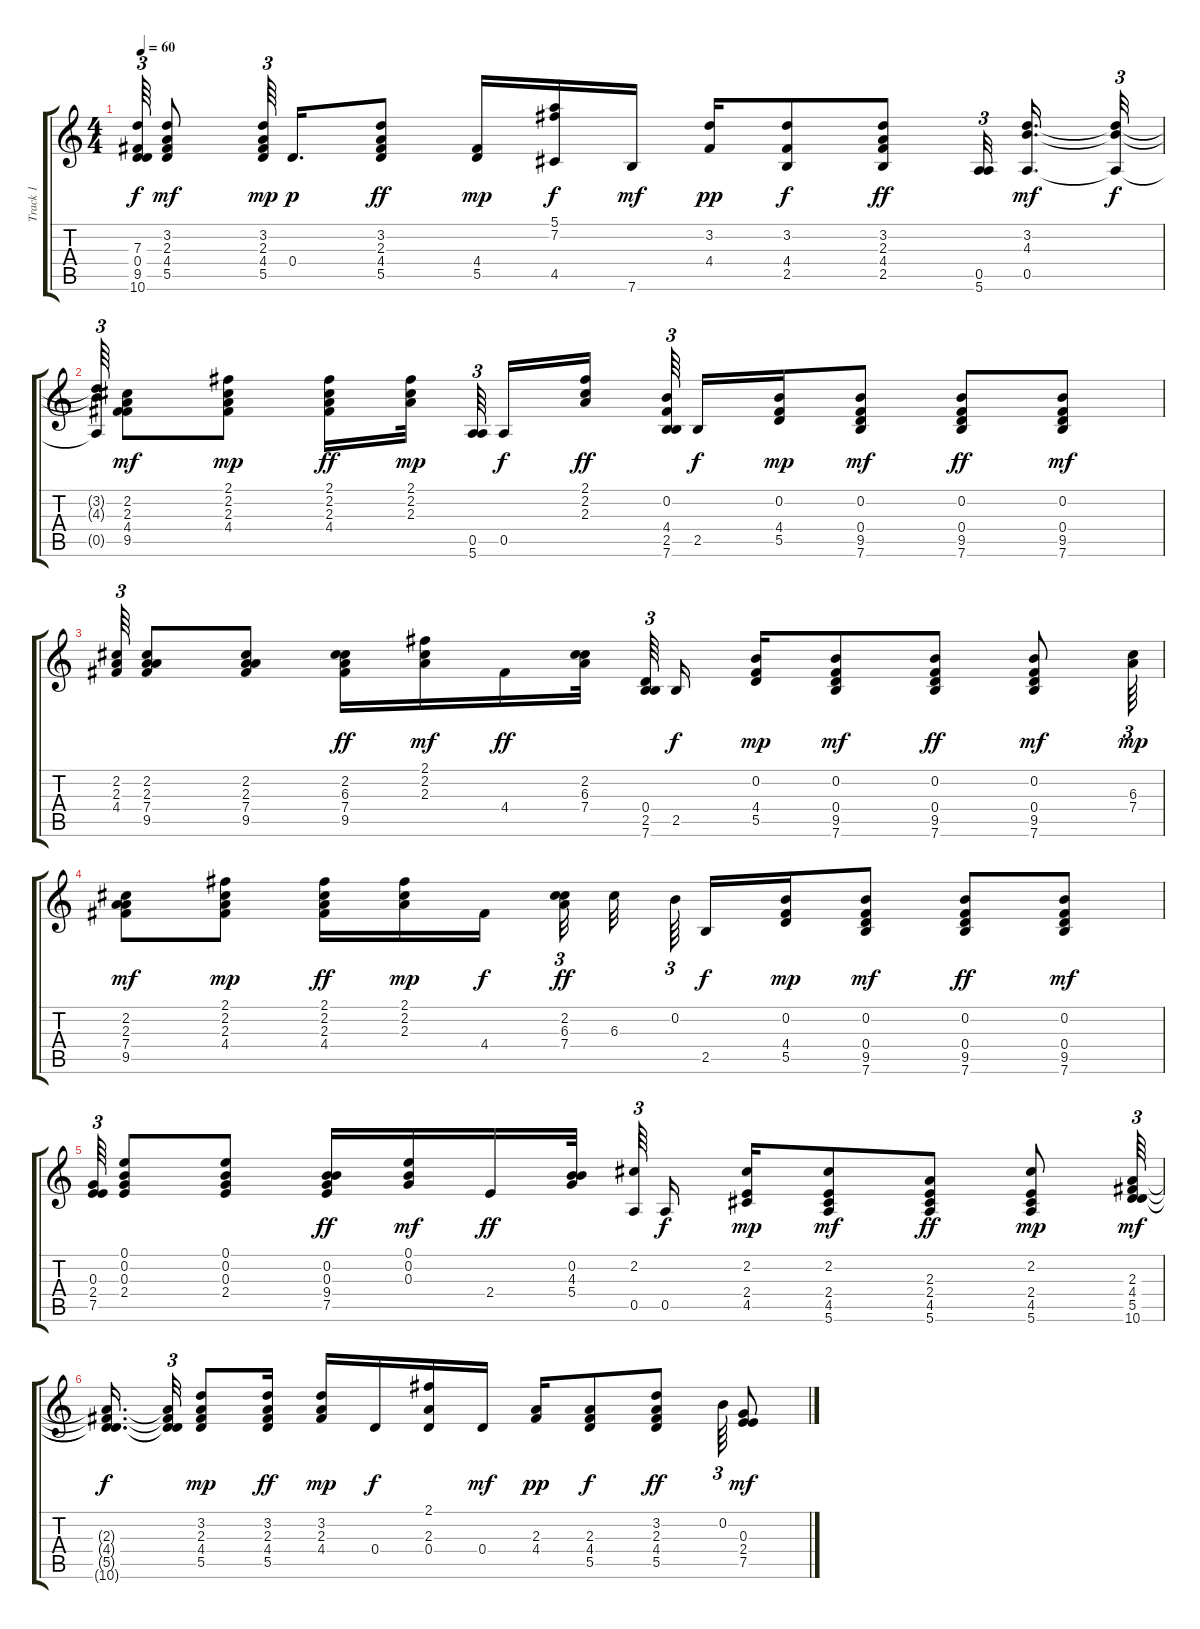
\track ("Track 1" "Track 1") {instrument acousticguitarsteel}
\staff {score tabs}
\tuning (E4 B3 G3 D3 A2 E2) {hide}
\ts (4 4)
\tempo 60
\clef g2
\ks c
(7.3{t} 0.4{t} 9.5{t} 10.6{t}).64{tu (3 2) dy f} (3.2 2.3 4.4 5.5).8{dy mf} (3.2 2.3 4.4 5.5).64{tu (3 2) dy mp} 0.4.16{d dy p} (3.2 2.3 4.4 5.5).8{dy ff} (4.4 5.5).16{dy mp} (5.1 7.2 4.5).16{dy f} 7.6.16{dy mf} (3.2 4.4).16{dy pp} (3.2 4.4 2.5).8{dy f} (3.2 2.3 4.4 2.5).8{dy ff} (0.5 5.6).32{tu (3 2)} (3.2 4.3 0.5).16{d dy mf} (3.2{t} 4.3{t} 0.5{t}).32{tu (3 2) dy f} |
(3.2{t} 4.3{t} 0.5{t}).64{tu (3 2)} (2.2 2.3 4.4 9.5).8{dy mf} (2.1 2.2 2.3 4.4).8{dy mp} (2.1 2.2 2.3 4.4).16{dy ff} (2.1 2.2 2.3).32{dy mp} (0.5 5.6).64{tu (3 2)} 0.5.16{dy f} (2.1 2.2 2.3).16{dy ff} (0.2 4.4 2.5 7.6).64{tu (3 2)} 2.5.16{dy f} (0.2 4.4 5.5).16{dy mp} (0.2 0.4 9.5 7.6).8{dy mf} (0.2 0.4 9.5 7.6).8{dy ff} (0.2 0.4 9.5 7.6).8{dy mf} |
(2.2 2.3 4.4).64{tu (3 2)} (2.2 2.3 7.4 9.5).8 (2.2 2.3 7.4 9.5).8 (2.2 6.3 7.4 9.5).16{dy ff} (2.1 2.2 2.3).16{dy mf} 4.4.16{dy ff} (2.2 6.3 7.4).32 (0.4 2.5 7.6).64{tu (3 2)} 2.5.16{dy f} (0.2 4.4 5.5).16{dy mp} (0.2 0.4 9.5 7.6).8{dy mf} (0.2 0.4 9.5 7.6).8{dy ff} (0.2 0.4 9.5 7.6).8{dy mf} (6.3 7.4).64{tu (3 2) dy mp} |
(2.2 2.3 7.4 9.5).8{dy mf} (2.1 2.2 2.3 4.4).8{dy mp} (2.1 2.2 2.3 4.4).16{dy ff} (2.1 2.2 2.3).16{dy mp} 4.4.16{dy f} (2.2 6.3 7.4).32{tu (3 2) dy ff} 6.3.32 0.2.64{tu (3 2)} 2.5.16{dy f} (0.2 4.4 5.5).16{dy mp} (0.2 0.4 9.5 7.6).8{dy mf} (0.2 0.4 9.5 7.6).8{dy ff} (0.2 0.4 9.5 7.6).8{dy mf} |
(0.3 2.4 7.5).64{tu (3 2)} (0.1 0.2 0.3 2.4).8 (0.1 0.2 0.3 2.4).8 (0.2 0.3 9.4 7.5).16{dy ff} (0.1 0.2 0.3).16{dy mf} 2.4.16{dy ff} (0.2 4.3 5.4).32 (2.2 0.5).64{tu (3 2)} 0.5.16{dy f} (2.2 2.4 4.5).16{dy mp} (2.2 2.4 4.5 5.6).8{dy mf} (2.3 2.4 4.5 5.6).8{dy ff} (2.2 2.4 4.5 5.6).8{dy mp} (2.3 4.4 5.5 10.6).64{tu (3 2) dy mf} |
(2.3{t} 4.4{t} 5.5{t} 10.6{t}).16{d dy f} (2.3{t} 4.4{t} 5.5{t} 10.6{t}).32{tu (3 2)} (3.2 2.3 4.4 5.5).8{dy mp} (3.2 2.3 4.4 5.5).16{dy ff} (3.2 2.3 4.4).16{dy mp} 0.4.16{dy f} (2.1 2.3 0.4).16 0.4.16{dy mf} (2.3 4.4).16{dy pp} (2.3 4.4 5.5).8{dy f} (3.2 2.3 4.4 5.5).8{dy ff} 0.2.64{tu (3 2)} (0.3 2.4 7.5).8{dy mf}
